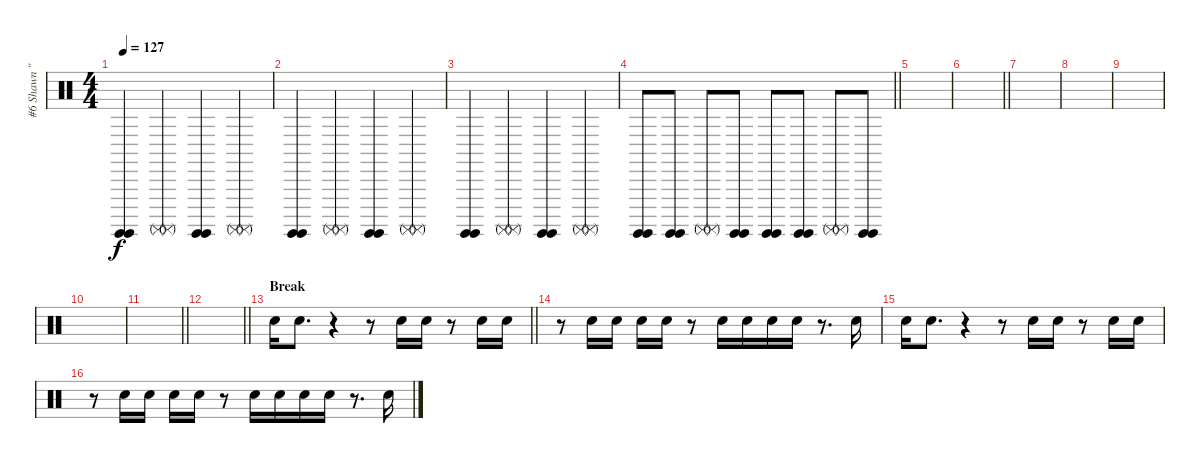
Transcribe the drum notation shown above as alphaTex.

\track ("#6 Shawn \"Clown\" Crahan" "#6 Shawn \"") {instrument percussion}
\staff {score}
\articulation defaults
\ts (4 4)
\tempo 127
\clef neutral
\ks c
("Surdo (hit)" "Surdo (hit)").4{dy f} ("Surdo (mute)" "Surdo (mute)").4 ("Surdo (hit)" "Surdo (hit)").4 ("Surdo (mute)" "Surdo (mute)").4 |
("Surdo (hit)" "Surdo (hit)").4 ("Surdo (mute)" "Surdo (mute)").4 ("Surdo (hit)" "Surdo (hit)").4 ("Surdo (mute)" "Surdo (mute)").4 |
("Surdo (hit)" "Surdo (hit)").4 ("Surdo (mute)" "Surdo (mute)").4 ("Surdo (hit)" "Surdo (hit)").4 ("Surdo (mute)" "Surdo (mute)").4 |
\barLineRight lightlight
("Surdo (hit)" "Surdo (hit)").8 ("Surdo (hit)" "Surdo (hit)").8 ("Surdo (mute)" "Surdo (mute)").8 ("Surdo (hit)" "Surdo (hit)").8 ("Surdo (hit)" "Surdo (hit)").8 ("Surdo (hit)" "Surdo (hit)").8 ("Surdo (mute)" "Surdo (mute)").8 ("Surdo (hit)" "Surdo (hit)").8 |
\section ("" "")
|
\barLineRight lightlight
|
|
|
|
|
\barLineRight lightlight
|
\barLineRight lightlight
|
\section ("" "Break")
\barLineRight lightlight "Snare (hit) 2".16{volume 16} "Snare (hit) 2".8{d}
r.4 r.8 "Snare (hit) 2".16 "Snare (hit) 2".16 r.8 "Snare (hit) 2".16 "Snare (hit) 2".16 |
r.8 "Snare (hit) 2".16 "Snare (hit) 2".16 "Snare (hit) 2".16 "Snare (hit) 2".16 r.8 "Snare (hit) 2".16 "Snare (hit) 2".16 "Snare (hit) 2".16 "Snare (hit) 2".16 r.8{d} "Snare (hit) 2".16 |
"Snare (hit) 2".16 "Snare (hit) 2".8{d} r.4 r.8 "Snare (hit) 2".16 "Snare (hit) 2".16 r.8 "Snare (hit) 2".16 "Snare (hit) 2".16 |
r.8 "Snare (hit) 2".16 "Snare (hit) 2".16 "Snare (hit) 2".16 "Snare (hit) 2".16 r.8 "Snare (hit) 2".16 "Snare (hit) 2".16 "Snare (hit) 2".16 "Snare (hit) 2".16 r.8{d} "Snare (hit) 2".16
